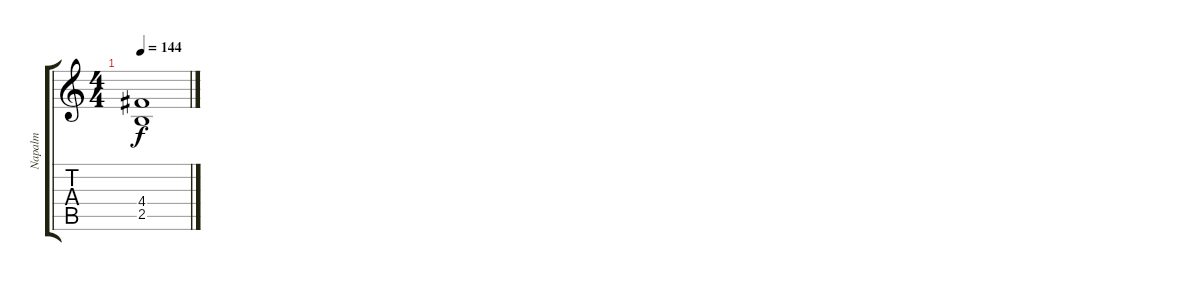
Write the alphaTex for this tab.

\track ("Napalm" "Napalm") {instrument overdrivenguitar}
\staff {score tabs}
\tuning (E4 B3 G3 D3 A2 E2) {hide}
\ts (4 4)
\tempo 144
\clef g2
\ks c
(4.4 2.5).1{dy f}
